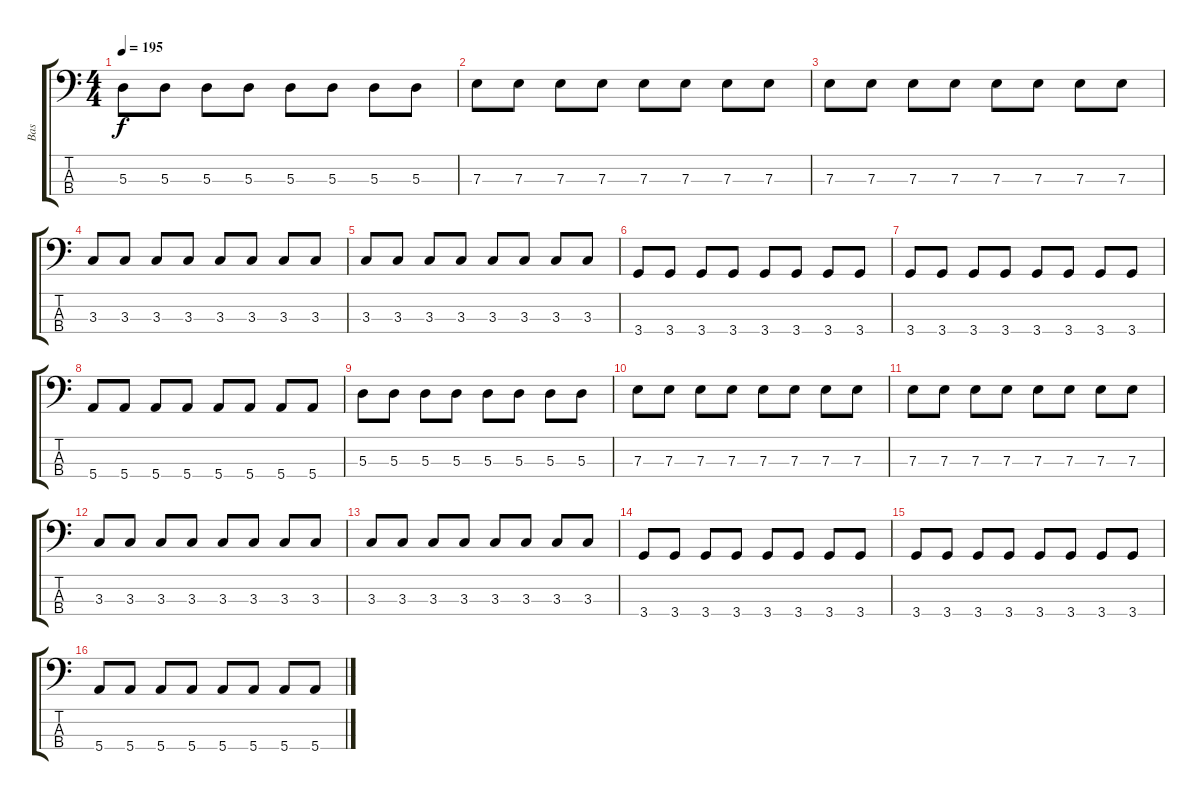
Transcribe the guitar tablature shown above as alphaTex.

\track ("Bas" "Bas") {instrument electricbassfinger}
\staff {score tabs}
\tuning (G2 D2 A1 E1) {hide}
\ts (4 4)
\tempo 195
\clef f4
\ks c
5.3.8{dy f} 5.3.8 5.3.8 5.3.8 5.3.8 5.3.8 5.3.8 5.3.8 |
7.3.8 7.3.8 7.3.8 7.3.8 7.3.8 7.3.8 7.3.8 7.3.8 |
7.3.8 7.3.8 7.3.8 7.3.8 7.3.8 7.3.8 7.3.8 7.3.8 |
3.3.8 3.3.8 3.3.8 3.3.8 3.3.8 3.3.8 3.3.8 3.3.8 |
3.3.8 3.3.8 3.3.8 3.3.8 3.3.8 3.3.8 3.3.8 3.3.8 |
3.4.8 3.4.8 3.4.8 3.4.8 3.4.8 3.4.8 3.4.8 3.4.8 |
3.4.8 3.4.8 3.4.8 3.4.8 3.4.8 3.4.8 3.4.8 3.4.8 |
5.4.8 5.4.8 5.4.8 5.4.8 5.4.8 5.4.8 5.4.8 5.4.8 |
5.3.8 5.3.8 5.3.8 5.3.8 5.3.8 5.3.8 5.3.8 5.3.8 |
7.3.8 7.3.8 7.3.8 7.3.8 7.3.8 7.3.8 7.3.8 7.3.8 |
7.3.8 7.3.8 7.3.8 7.3.8 7.3.8 7.3.8 7.3.8 7.3.8 |
3.3.8 3.3.8 3.3.8 3.3.8 3.3.8 3.3.8 3.3.8 3.3.8 |
3.3.8 3.3.8 3.3.8 3.3.8 3.3.8 3.3.8 3.3.8 3.3.8 |
3.4.8 3.4.8 3.4.8 3.4.8 3.4.8 3.4.8 3.4.8 3.4.8 |
3.4.8 3.4.8 3.4.8 3.4.8 3.4.8 3.4.8 3.4.8 3.4.8 |
5.4.8 5.4.8 5.4.8 5.4.8 5.4.8 5.4.8 5.4.8 5.4.8
